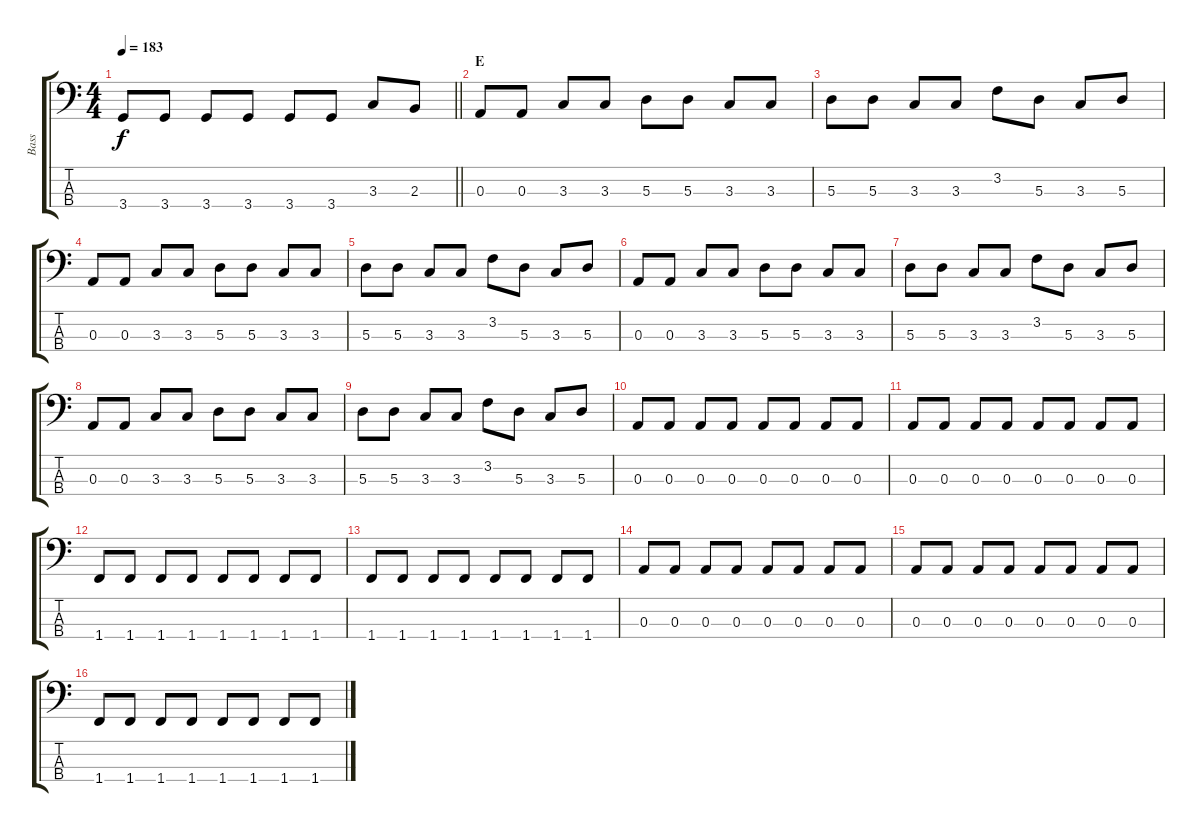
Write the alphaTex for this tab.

\track ("Bass" "Bass") {instrument electricbassfinger}
\staff {score tabs}
\tuning (G2 D2 A1 E1) {hide}
\ts (4 4)
\tempo 183
\clef f4
\barLineRight lightlight
\ks c
3.4.8{dy f} 3.4.8 3.4.8 3.4.8 3.4.8 3.4.8 3.3.8 2.3.8 |
\section ("" "E")
0.3.8 0.3.8 3.3.8 3.3.8 5.3.8 5.3.8 3.3.8 3.3.8 |
5.3.8 5.3.8 3.3.8 3.3.8 3.2.8 5.3.8 3.3.8 5.3.8 |
0.3.8 0.3.8 3.3.8 3.3.8 5.3.8 5.3.8 3.3.8 3.3.8 |
5.3.8 5.3.8 3.3.8 3.3.8 3.2.8 5.3.8 3.3.8 5.3.8 |
0.3.8 0.3.8 3.3.8 3.3.8 5.3.8 5.3.8 3.3.8 3.3.8 |
5.3.8 5.3.8 3.3.8 3.3.8 3.2.8 5.3.8 3.3.8 5.3.8 |
0.3.8 0.3.8 3.3.8 3.3.8 5.3.8 5.3.8 3.3.8 3.3.8 |
5.3.8 5.3.8 3.3.8 3.3.8 3.2.8 5.3.8 3.3.8 5.3.8 |
0.3.8 0.3.8 0.3.8 0.3.8 0.3.8 0.3.8 0.3.8 0.3.8 |
0.3.8 0.3.8 0.3.8 0.3.8 0.3.8 0.3.8 0.3.8 0.3.8 |
1.4.8 1.4.8 1.4.8 1.4.8 1.4.8 1.4.8 1.4.8 1.4.8 |
1.4.8 1.4.8 1.4.8 1.4.8 1.4.8 1.4.8 1.4.8 1.4.8 |
0.3.8 0.3.8 0.3.8 0.3.8 0.3.8 0.3.8 0.3.8 0.3.8 |
0.3.8 0.3.8 0.3.8 0.3.8 0.3.8 0.3.8 0.3.8 0.3.8 |
1.4.8 1.4.8 1.4.8 1.4.8 1.4.8 1.4.8 1.4.8 1.4.8
